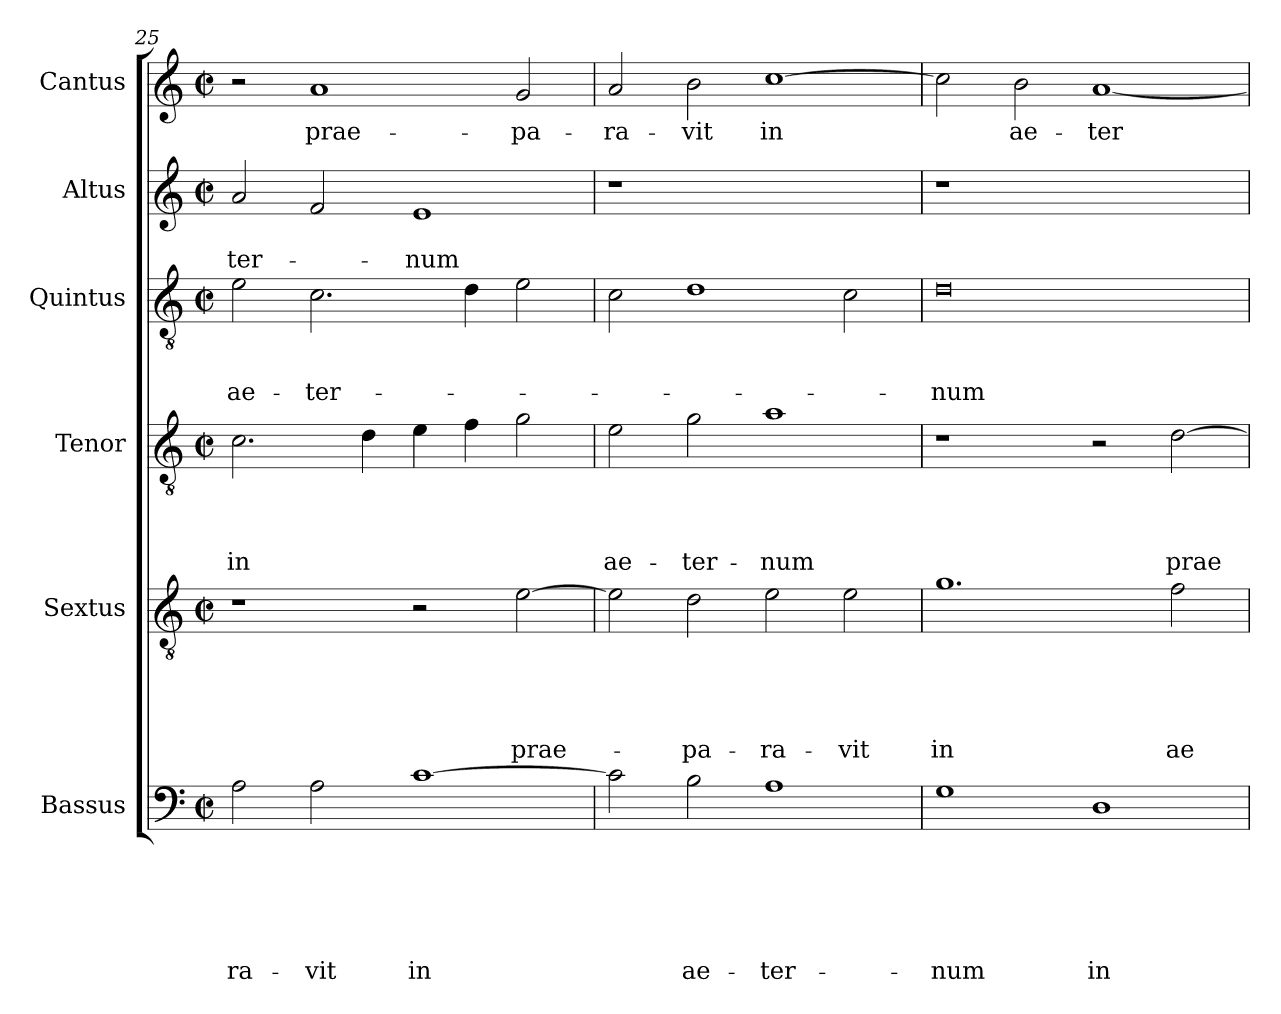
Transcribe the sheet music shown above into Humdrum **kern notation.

**kern	**text	**text	**text	**text	**text	**text	**kern	**text	**text	**text	**text	**text	**kern	**text	**text	**text	**text	**kern	**text	**text	**text	**kern	**text	**text	**kern	**text
*part6	*part6	*part6	*part6	*part6	*part6	*part6	*part5	*part5	*part5	*part5	*part5	*part5	*part4	*part4	*part4	*part4	*part4	*part3	*part3	*part3	*part3	*part2	*part2	*part2	*part1	*part1
*staff6	*staff6	*staff6	*staff6	*staff6	*staff6	*staff6	*staff5	*staff5	*staff5	*staff5	*staff5	*staff5	*staff4	*staff4	*staff4	*staff4	*staff4	*staff3	*staff3	*staff3	*staff3	*staff2	*staff2	*staff2	*staff1	*staff1
*I"Bassus	*	*	*	*	*	*	*I"Sextus	*	*	*	*	*	*I"Tenor	*	*	*	*	*I"Quintus	*	*	*	*I"Altus	*	*	*I"Cantus	*
*I'B	*	*	*	*	*	*	*I'Sx	*	*	*	*	*	*I'T	*	*	*	*	*I'Q	*	*	*	*I'A	*	*	*I'C	*
*clefF4	*	*	*	*	*	*	*clefGv2	*	*	*	*	*	*clefGv2	*	*	*	*	*clefGv2	*	*	*	*clefG2	*	*	*clefG2	*
*k[]	*	*	*	*	*	*	*k[]	*	*	*	*	*	*k[]	*	*	*	*	*k[]	*	*	*	*k[]	*	*	*k[]	*
*C:	*	*	*	*	*	*	*C:	*	*	*	*	*	*C:	*	*	*	*	*C:	*	*	*	*C:	*	*	*C:	*
*M2/2	*	*	*	*	*	*	*M2/2	*	*	*	*	*	*M2/2	*	*	*	*	*M2/2	*	*	*	*M2/2	*	*	*M2/2	*
*met(c|)	*	*	*	*	*	*	*met(c|)	*	*	*	*	*	*met(c|)	*	*	*	*	*met(c|)	*	*	*	*met(c|)	*	*	*met(c|)	*
=25	=25	=25	=25	=25	=25	=25	=25	=25	=25	=25	=25	=25	=25	=25	=25	=25	=25	=25	=25	=25	=25	=25	=25	=25	=25	=25
!	!	!	!	!	!	!LO:LY:b	!	!	!	!	!	!	!	!	!	!	!LO:LY:b	!	!	!	!LO:LY:b	!	!	!LO:LY:b	!	!
2A\	.	.	.	.	.	-ra-	1r	.	.	.	.	.	2.c\	.	.	.	in	2e\	.	.	ae-	2a/	.	-ter-	2r	.
!	!	!	!	!	!	!LO:LY:b	!	!	!	!	!	!	!	!	!	!	!	!	!	!	!LO:LY:b	!	!	!	!	!LO:LY:b
2A\	.	.	.	.	.	-vit	.	.	.	.	.	.	.	.	.	.	.	2.c\	.	.	-ter-	2f/	.	.	1a	prae-
.	.	.	.	.	.	.	.	.	.	.	.	.	4d\	.	.	.	.	.	.	.	.	.	.	.	.	.
!	!	!	!	!	!	!LO:LY:b	!	!	!	!	!	!	!	!	!	!	!	!	!	!	!	!	!	!LO:LY:b	!	!
[>1c	.	.	.	.	.	in	2r	.	.	.	.	.	4e\	.	.	.	.	.	.	.	.	1e	.	-num	.	.
.	.	.	.	.	.	.	.	.	.	.	.	.	4f\	.	.	.	.	4d\	.	.	.	.	.	.	.	.
!	!	!	!	!	!	!	!	!	!	!	!	!LO:LY:b	!	!	!	!	!	!	!	!	!	!	!	!	!	!LO:LY:b
.	.	.	.	.	.	.	[>2e\	.	.	.	.	prae-	2g\	.	.	.	.	2e\	.	.	.	.	.	.	2g/	-pa-
!!LO:PB:g=z
=26	=26	=26	=26	=26	=26	=26	=26	=26	=26	=26	=26	=26	=26	=26	=26	=26	=26	=26	=26	=26	=26	=26	=26	=26	=26	=26
!	!	!	!	!	!	!	!	!	!	!	!	!	!	!	!	!	!LO:LY:b	!	!	!	!	!	!	!	!	!LO:LY:b
2c\]	.	.	.	.	.	.	2e\]	.	.	.	.	.	2e\	.	.	.	ae-	2c\	.	.	.	1r	.	.	2a/	-ra-
!	!	!	!	!	!	!LO:LY:b	!	!	!	!	!	!LO:LY:b	!	!	!	!	!LO:LY:b	!	!	!	!	!	!	!	!	!LO:LY:b
2B\	.	.	.	.	.	ae-	2d\	.	.	.	.	-pa-	2g\	.	.	.	-ter-	1d	.	.	.	.	.	.	2b\	-vit
!	!	!	!	!	!	!LO:LY:b	!	!	!	!	!	!LO:LY:b	!	!	!	!	!LO:LY:b	!	!	!	!	!	!	!	!	!LO:LY:b
1A	.	.	.	.	.	-ter-	2e\	.	.	.	.	-ra-	1a	.	.	.	-num	.	.	.	.	1ryy	.	.	[>1cc	in
!	!	!	!	!	!	!	!	!	!	!	!	!LO:LY:b	!	!	!	!	!	!	!	!	!	!	!	!	!	!
.	.	.	.	.	.	.	2e\	.	.	.	.	-vit	.	.	.	.	.	2c\	.	.	.	.	.	.	.	.
=27	=27	=27	=27	=27	=27	=27	=27	=27	=27	=27	=27	=27	=27	=27	=27	=27	=27	=27	=27	=27	=27	=27	=27	=27	=27	=27
!	!	!	!	!	!	!LO:LY:b	!	!	!	!	!	!LO:LY:b	!	!	!	!	!	!	!	!	!LO:LY:b	!	!	!	!	!
1G	.	.	.	.	.	-num	1.g	.	.	.	.	in	1r	.	.	.	.	0d	.	.	-num	1r	.	.	2cc\]	.
!	!	!	!	!	!	!	!	!	!	!	!	!	!	!	!	!	!	!	!	!	!	!	!	!	!	!LO:LY:b
.	.	.	.	.	.	.	.	.	.	.	.	.	.	.	.	.	.	.	.	.	.	.	.	.	2b\	ae-
!	!	!	!	!	!	!LO:LY:b	!	!	!	!	!	!	!	!	!	!	!	!	!	!	!	!	!	!	!	!LO:LY:b
1D	.	.	.	.	.	in	.	.	.	.	.	.	2r	.	.	.	.	.	.	.	.	1ryy	.	.	[<1a	-ter-
!	!	!	!	!	!	!	!	!	!	!	!	!LO:LY:b	!	!	!	!	!LO:LY:b	!	!	!	!	!	!	!	!	!
.	.	.	.	.	.	.	2f\	.	.	.	.	ae-	[>2d\	.	.	.	prae-	.	.	.	.	.	.	.	.	.
=	=	=	=	=	=	=	=	=	=	=	=	=	=	=	=	=	=	=	=	=	=	=	=	=	=	=
*-	*-	*-	*-	*-	*-	*-	*-	*-	*-	*-	*-	*-	*-	*-	*-	*-	*-	*-	*-	*-	*-	*-	*-	*-	*-	*-
